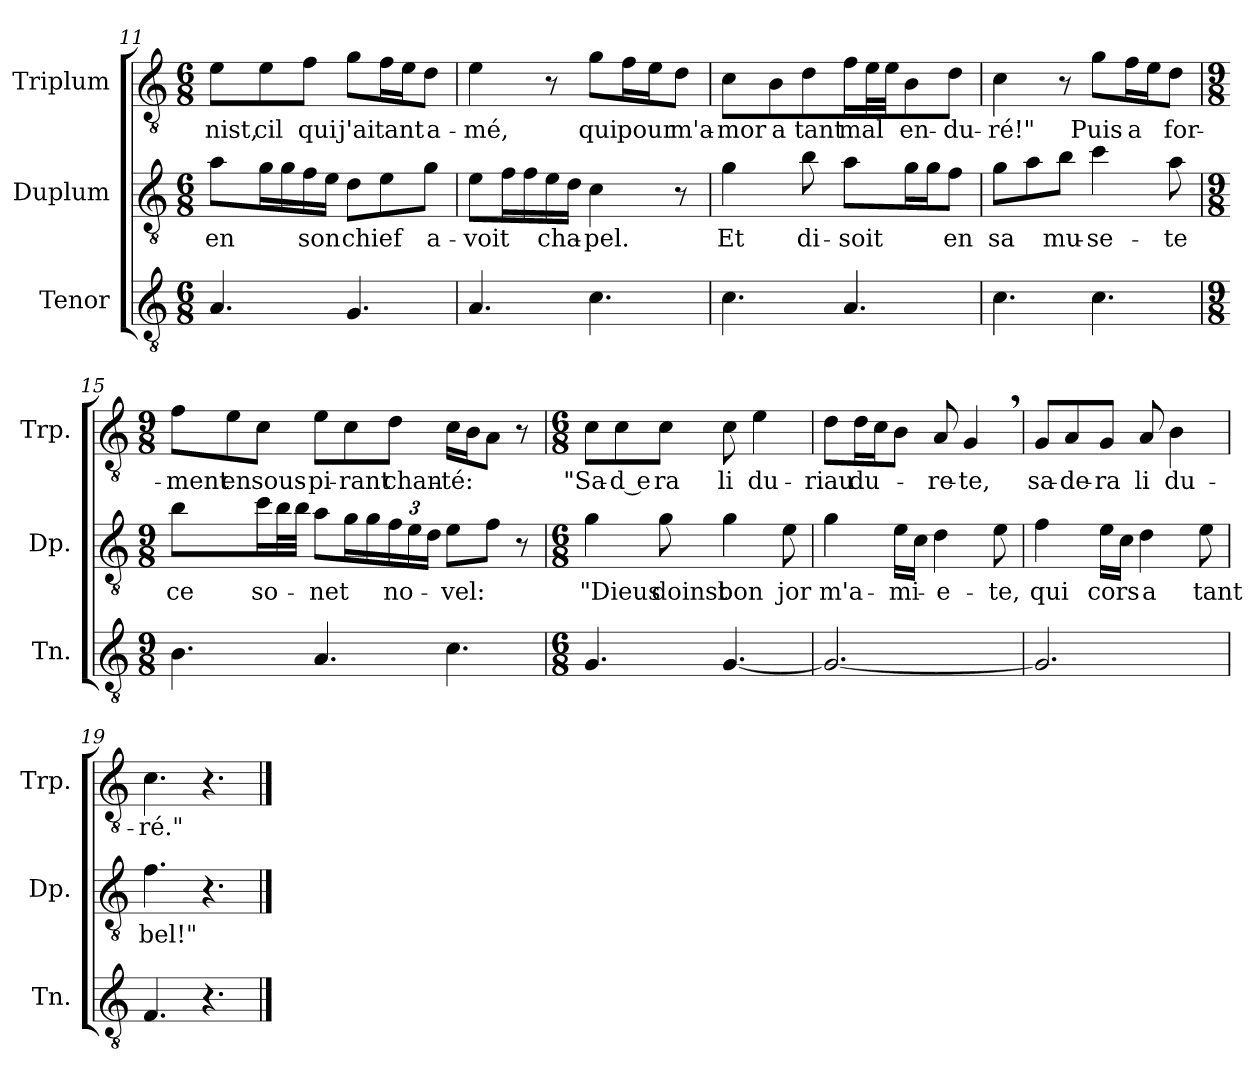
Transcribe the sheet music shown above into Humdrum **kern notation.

**kern	**kern	**text	**kern	**text
*part3	*part2	*part2	*part1	*part1
*staff3	*staff2	*staff2	*staff1	*staff1
*I"Tenor	*I"Duplum	*	*I"Triplum	*
*I'Tn.	*I'Dp.	*	*I'Trp.	*
*clefGv2	*clefGv2	*	*clefGv2	*
*k[]	*k[]	*	*k[]	*
*M6/8	*M6/8	*	*M6/8	*
=11	=11	=11	=11	=11
!	!	!LO:LY:b	!	!LO:LY:b
4.A/	8a\L	en	8e\L	-nist,
!	!	!	!	!LO:LY:b
*	*tremolo	*	*	*
.	16g\	.	8e\	cil
.	16g\	.	.	.
*	*Xtremolo	*	*	*
!	!	!LO:LY:b	!	!LO:LY:b
.	16f\L	son	8f\J	qui
.	16e\JJ	.	.	.
!	!	!LO:LY:b	!	!LO:LY:b
4.G/	8d\L	chief	8g\L	j'ai
!	!	!	!	!LO:LY:b
.	8e\	.	16f\L	tant
.	.	.	16e\J	.
!	!	!LO:LY:b	!	!LO:LY:b
.	8g\J	a-	8d\J	a-
=12	=12	=12	=12	=12
!	!	!LO:LY:b	!	!LO:LY:b
4.A/	8e\L	-voit	4e\	-mé,
*	*tremolo	*	*	*
.	16f\	.	.	.
.	16f\	.	.	.
*	*Xtremolo	*	*	*
!	!	!LO:LY:b	!	!
.	16e\L	cha-	8r	.
.	16d\JJ	.	.	.
!	!	!LO:LY:b	!	!LO:LY:b
4.c\	4c\	-pel.	8g\L	qui
!	!	!	!	!LO:LY:b
.	.	.	16f\L	pour
.	.	.	16e\J	.
!	!	!	!	!LO:LY:b
.	8r	.	8d\J	m'a-
!!LO:PB:g=z
=13	=13	=13	=13	=13
!	!	!LO:LY:b	!	!LO:LY:b
4.c\	4g\	Et	8c\L	-mor
!	!	!	!	!LO:LY:b
.	.	.	8B\	a
!	!	!LO:LY:b	!	!LO:LY:b
.	8b\	di-	8d\J	tant
!	!	!LO:LY:b	!	!LO:LY:b
4.A/	8a\L	-soit	16f\LL	mal
*	*	*	*tremolo	*
.	.	.	32e\	.
.	.	.	32e\JJJ	.
*	*	*	*Xtremolo	*
!	!	!	!	!LO:LY:b
*	*tremolo	*	*	*
.	16g\	.	8B\	en-
.	16g\	.	.	.
*	*Xtremolo	*	*	*
!	!	!LO:LY:b	!	!LO:LY:b
.	8f\J	en	8d\J	-du-
=14	=14	=14	=14	=14
!	!	!LO:LY:b	!	!LO:LY:b
4.c\	8g\L	sa	4c\	-ré!"
.	8a\	.	.	.
!	!	!LO:LY:b	!	!
.	8b\J	mu-	8r	.
!	!	!LO:LY:b	!	!LO:LY:b
4.c\	4cc\	-se-	8g\L	Puis
!	!	!	!	!LO:LY:b
.	.	.	16f\L	a
.	.	.	16e\J	.
!	!	!LO:LY:b	!	!LO:LY:b
.	8a\	-te	8d\J	for-
=15	=15	=15	=15	=15
*M9/8	*M9/8	*	*M9/8	*
!	!	!LO:LY:b	!	!LO:LY:b
4.B\	4b\	ce	8f\L	-ment
!	!	!	!	!LO:LY:b
.	.	.	8e\	en
!	!	!LO:LY:b	!	!LO:LY:b
.	16cc\LL	so-	8c\J	sous-
*	*tremolo	*	*	*
.	32b\	.	.	.
.	32b\JJJ	.	.	.
*	*Xtremolo	*	*	*
!	!	!LO:LY:b	!	!LO:LY:b
4.A/	8a\L	-net	8e\L	-pi-
!	!	!	!	!LO:LY:b
*	*tremolo	*	*	*
.	16g\	.	8c\	-rant
.	16g\	.	.	.
*	*Xtremolo	*	*	*
*	*Xbrackettup	*	*	*
!	!	!LO:LY:b	!	!LO:LY:b
.	24f\L	no-	8d\J	chan-
.	24e\	.	.	.
.	24d\JJ	.	.	.
!	!	!LO:LY:b	!	!LO:LY:b
4.c\	8e\L	-vel:	16c\LL	-té:
.	.	.	16B\J	.
.	8f\J	.	8A\J	.
.	8r	.	8r	.
!!LO:LB:g=z
=16	=16	=16	=16	=16
*M6/8	*M6/8	*	*M6/8	*
!	!	!LO:LY:b	!	!LO:LY:b
4.G/	4g\	"Dieus	8c\L	"Sa-
!	!	!	!	!LO:LY:b
.	.	.	8c\	-d e
!	!	!LO:LY:b	!	!LO:LY:b
.	8g\	doinst	8c\J	-ra
!	!	!LO:LY:b	!	!LO:LY:b
[4.G/	4g\	bon	8c\	li
!	!	!	!	!LO:LY:b
.	.	.	4e\	du-
!	!	!LO:LY:b	!	!
.	8e\	jor	.	.
=17	=17	=17	=17	=17
!	!	!LO:LY:b	!	!LO:LY:b
2.G/_	4g\	m'a-	8d\L	-riau
!	!	!	!	!LO:LY:b
.	.	.	16d\L	du-
.	.	.	16c\J	.
!	!	!LO:LY:b	!	!
.	16e\LL	-mi-	8B\J	.
.	16c\JJ	.	.	.
!	!	!LO:LY:b	!	!LO:LY:b
.	4d\	-e-	8A/	-re-
!	!	!	!	!LO:LY:b
.	.	.	4G,/	-te,
!	!	!LO:LY:b	!	!
.	8e\	-te,	.	.
=18	=18	=18	=18	=18
!	!	!LO:LY:b	!	!LO:LY:b
2.G/]	4f\	qui	8G/L	sa-
!	!	!	!	!LO:LY:b
.	.	.	8A/	-de-
!	!	!LO:LY:b	!	!LO:LY:b
.	16e\LL	cors	8G/J	-ra
.	16c\JJ	.	.	.
!	!	!LO:LY:b	!	!LO:LY:b
.	4d\	a	8A/	li
!	!	!	!	!LO:LY:b
.	.	.	4B\	du-
!	!	!LO:LY:b	!	!
.	8e\	tant	.	.
=19	=19	=19	=19	=19
!	!	!LO:LY:b	!	!LO:LY:b
4.F/	4.f\	bel!"	4.c\	-ré."
4.r	4.r	.	4.r	.
==	==	==	==	==
*-	*-	*-	*-	*-
